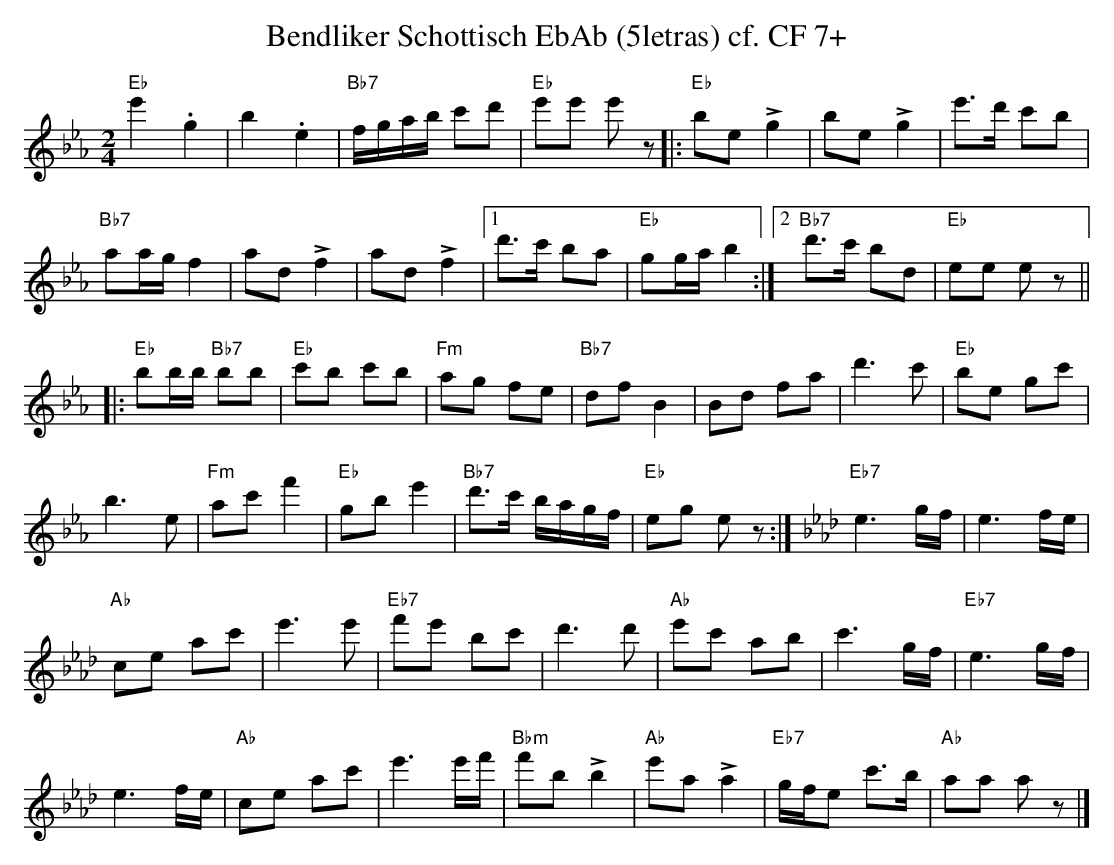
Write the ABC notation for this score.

X:1
T:Bendliker Schottisch EbAb (5letras) cf. CF 7+
M:2/4
L:1/8
K:Ebmaj%%MIDI gchordon
"Eb"e'2.g2 | b2.e2 | "Bb7"f/2g/2a/2b/2 c'd' | "Eb"e'e' e'z |: "Eb"be !>!g2 | be !>!g2 | e'>d' c'b |
"Bb7"aa/2g/2 f2 | ad !>!f2 | ad !>!f2 |1 d'>c' ba | "Eb"gg/2a/2 b2 :|2 "Bb7"d'>c' bd | "Eb"ee ez ||
|: "Eb"bb/2b/2 "Bb7"bb | "Eb"c'b c'b | "Fm"ag fe | "Bb7"dfB2 | Bd fa | d'3c' | "Eb"be gc' |
b3e | "Fm"ac'f'2 | "Eb"gbe'2 | "Bb7"d'>c' b/2a/2g/2f/2 | "Eb"eg ez :| [K:Abmaj] "Eb7"e3g/2f/2 | e3f/2e/2 |
"Ab"ce ac' | e'3e' | "Eb7"f'e' bc' | d'3d' | "Ab"e'c' ab | c'3g/2f/2 | "Eb7"e3g/2f/2 |
e3f/2e/2 | "Ab"ce ac' | e'3e'/2f'/2 | "Bbm"f'b !>!b2 | "Ab"e'a !>!a2 | "Eb7"g/2f/2e c'>b | "Ab"aa az |]
